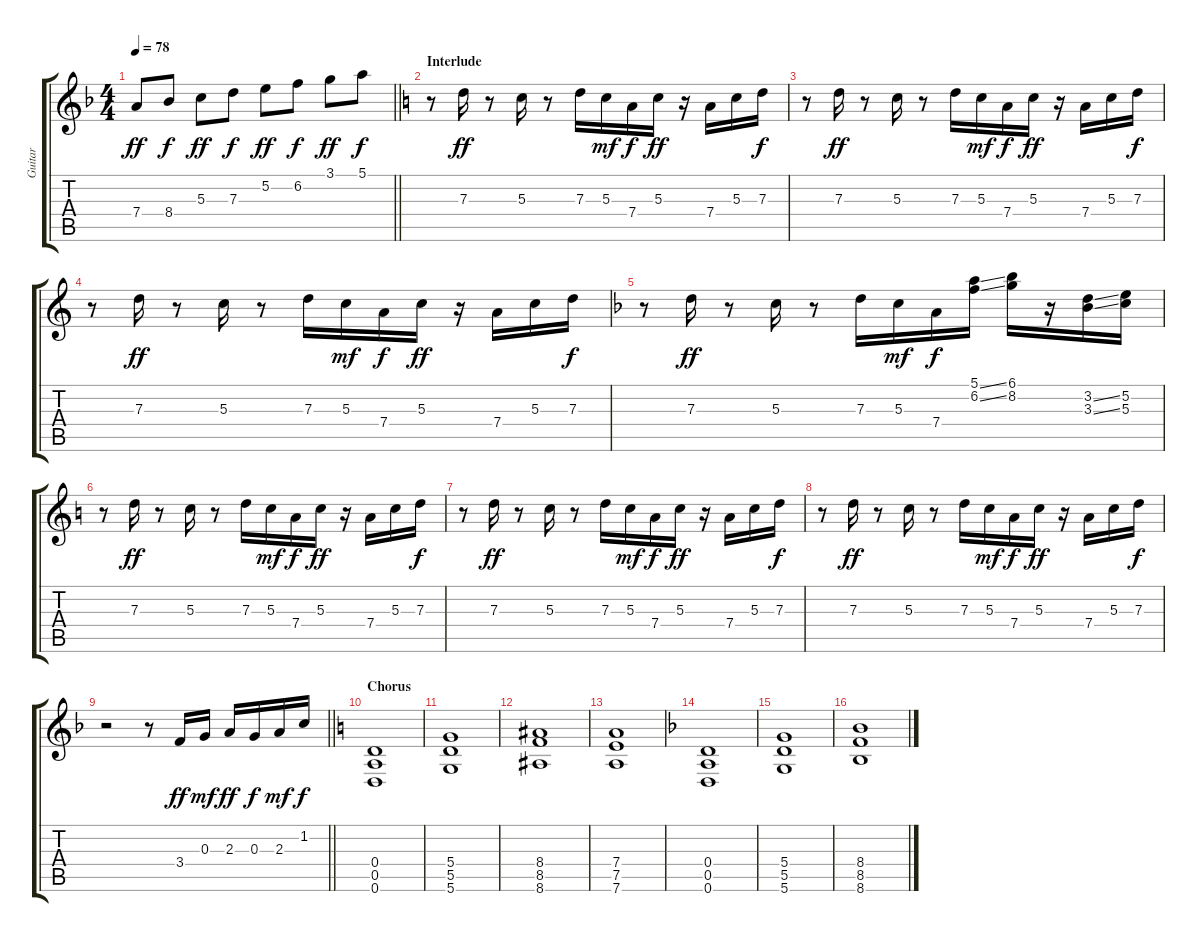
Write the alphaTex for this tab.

\track ("Guitar" "Guitar") {instrument distortionguitar}
\staff {score tabs}
\tuning (E4 B3 G3 D3 A2 D2) {hide}
\ts (4 4)
\tempo 78
\clef g2
\barLineRight lightlight
\ks f
7.4.8{dy ff} 8.4.8{dy f} 5.3.8{dy ff} 7.3.8{dy f} 5.2.8{dy ff} 6.2.8{dy f} 3.1.8{dy ff} 5.1.8{dy f} |
\section ("" "Interlude")
\ks c
r.8 7.3.16{dy ff} r.8 5.3.16 r.8 7.3.16 5.3.16{dy mf} 7.4.16{dy f} 5.3.16{dy ff} r.16 7.4.16 5.3.16 7.3.16{dy f} |
r.8 7.3.16{dy ff} r.8 5.3.16 r.8 7.3.16 5.3.16{dy mf} 7.4.16{dy f} 5.3.16{dy ff} r.16 7.4.16 5.3.16 7.3.16{dy f} |
r.8 7.3.16{dy ff} r.8 5.3.16 r.8 7.3.16 5.3.16{dy mf} 7.4.16{dy f} 5.3.16{dy ff} r.16 7.4.16 5.3.16 7.3.16{dy f} |
\ks f
r.8 7.3.16{dy ff} r.8 5.3.16 r.8 7.3.16 5.3.16{dy mf} 7.4.16{dy f} (5.1{ss} 6.2{ss}).16 (6.1 8.2).16 r.16 (3.2{ss} 3.3{ss}).16 (5.2 5.3).16 |
\ks c
r.8 7.3.16{dy ff} r.8 5.3.16 r.8 7.3.16 5.3.16{dy mf} 7.4.16{dy f} 5.3.16{dy ff} r.16 7.4.16 5.3.16 7.3.16{dy f} |
r.8 7.3.16{dy ff} r.8 5.3.16 r.8 7.3.16 5.3.16{dy mf} 7.4.16{dy f} 5.3.16{dy ff} r.16 7.4.16 5.3.16 7.3.16{dy f} |
r.8 7.3.16{dy ff} r.8 5.3.16 r.8 7.3.16 5.3.16{dy mf} 7.4.16{dy f} 5.3.16{dy ff} r.16 7.4.16 5.3.16 7.3.16{dy f} |
\barLineRight lightlight
\ks f
r.2 r.8 3.4.16{dy ff} 0.3.16{dy mf} 2.3.16{dy ff} 0.3.16{dy f} 2.3.16{dy mf} 1.2.16{dy f} |
\section ("" "Chorus")
\ks c
(0.4 0.5 0.6).1 |
(5.4 5.5 5.6).1 |
(8.4 8.5 8.6).1 |
(7.4 7.5 7.6).1 |
\ks f
(0.4 0.5 0.6).1 |
(5.4 5.5 5.6).1 |
(8.4 8.5 8.6).1
